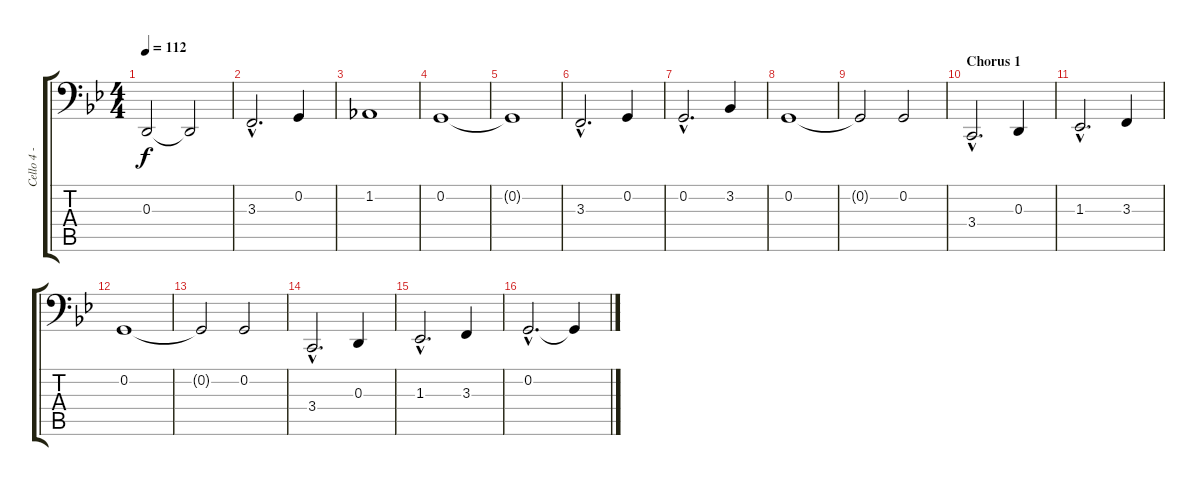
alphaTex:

\track ("Cello 4 - Antero" "Cello 4 - ") {instrument cello}
\staff {score tabs}
\tuning (C3 G2 D2 A1 E1 B0) {hide}
\ts (4 4)
\tempo 112
\clef f4
\ks bb
0.3.2{dy f} 0.3{t}.2 |
3.3{hac}.2{d} 0.2.4 |
1.2.1 |
0.2.1 |
0.2{t}.1 |
3.3{hac}.2{d} 0.2.4 |
0.2{hac}.2{d} 3.2.4 |
0.2.1 |
0.2{t}.2 0.2.2 |
\section ("" "Chorus 1")
3.4{hac}.2{d} 0.3.4 |
1.3{hac}.2{d} 3.3.4 |
0.2.1 |
0.2{t}.2 0.2.2 |
3.4{hac}.2{d} 0.3.4 |
1.3{hac}.2{d} 3.3.4 |
0.2{hac}.2{d} 0.2{t}.4
